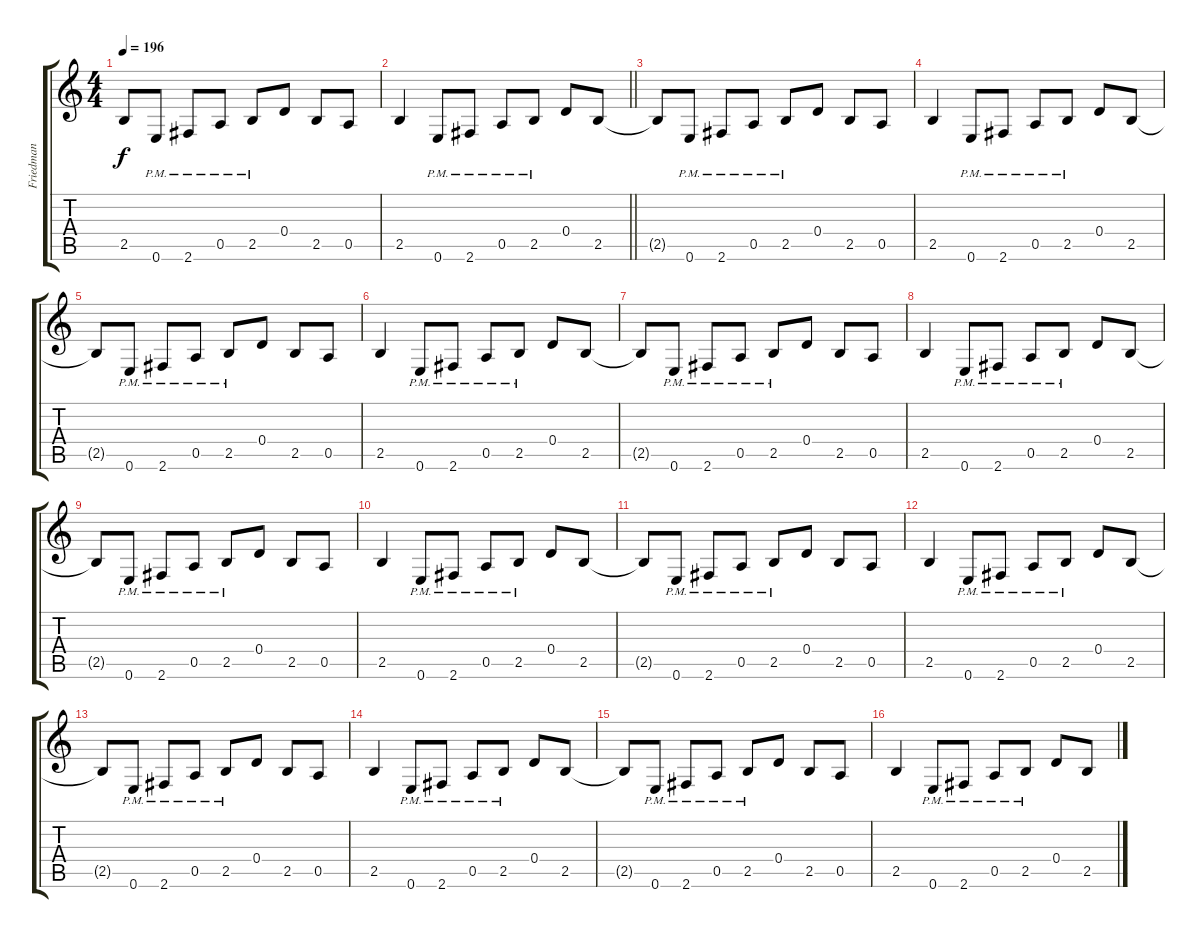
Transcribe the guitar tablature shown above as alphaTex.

\track ("Friedman" "Friedman") {instrument overdrivenguitar}
\staff {score tabs}
\tuning (E4 B3 G3 D3 A2 E2) {hide}
\ts (4 4)
\tempo 196
\clef g2
\ks c
2.5{t}.8{dy f} 0.6{pm}.8 2.6{pm}.8 0.5{pm}.8 2.5{pm}.8 0.4.8 2.5.8 0.5.8 |
\barLineRight lightlight
2.5.4 0.6{pm}.8 2.6{pm}.8 0.5{pm}.8 2.5{pm}.8 0.4.8 2.5.8 |
2.5{t}.8 0.6{pm}.8 2.6{pm}.8 0.5{pm}.8 2.5{pm}.8 0.4.8 2.5.8 0.5.8 |
2.5.4 0.6{pm}.8 2.6{pm}.8 0.5{pm}.8 2.5{pm}.8 0.4.8 2.5.8 |
2.5{t}.8 0.6{pm}.8 2.6{pm}.8 0.5{pm}.8 2.5{pm}.8 0.4.8 2.5.8 0.5.8 |
2.5.4 0.6{pm}.8 2.6{pm}.8 0.5{pm}.8 2.5{pm}.8 0.4.8 2.5.8 |
2.5{t}.8 0.6{pm}.8 2.6{pm}.8 0.5{pm}.8 2.5{pm}.8 0.4.8 2.5.8 0.5.8 |
2.5.4 0.6{pm}.8 2.6{pm}.8 0.5{pm}.8 2.5{pm}.8 0.4.8 2.5.8 |
2.5{t}.8 0.6{pm}.8 2.6{pm}.8 0.5{pm}.8 2.5{pm}.8 0.4.8 2.5.8 0.5.8 |
2.5.4 0.6{pm}.8 2.6{pm}.8 0.5{pm}.8 2.5{pm}.8 0.4.8 2.5.8 |
2.5{t}.8 0.6{pm}.8 2.6{pm}.8 0.5{pm}.8 2.5{pm}.8 0.4.8 2.5.8 0.5.8 |
2.5.4 0.6{pm}.8 2.6{pm}.8 0.5{pm}.8 2.5{pm}.8 0.4.8 2.5.8 |
2.5{t}.8 0.6{pm}.8 2.6{pm}.8 0.5{pm}.8 2.5{pm}.8 0.4.8 2.5.8 0.5.8 |
2.5.4 0.6{pm}.8 2.6{pm}.8 0.5{pm}.8 2.5{pm}.8 0.4.8 2.5.8 |
2.5{t}.8 0.6{pm}.8 2.6{pm}.8 0.5{pm}.8 2.5{pm}.8 0.4.8 2.5.8 0.5.8 |
2.5.4 0.6{pm}.8 2.6{pm}.8 0.5{pm}.8 2.5{pm}.8 0.4.8 2.5.8
